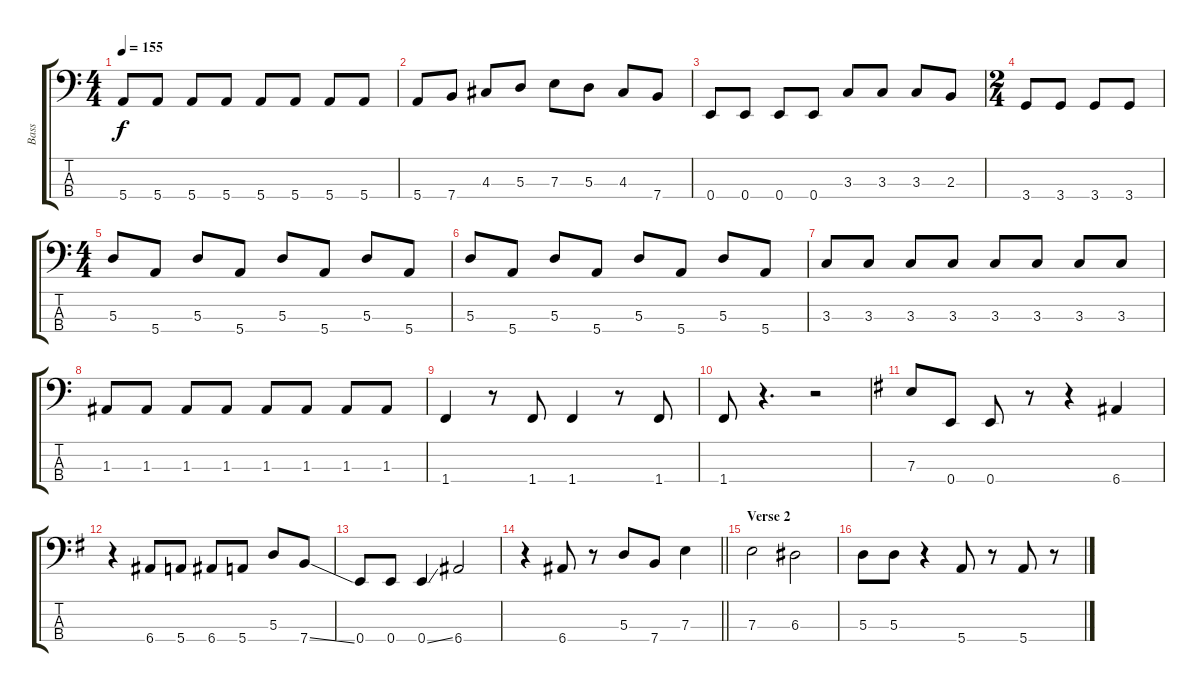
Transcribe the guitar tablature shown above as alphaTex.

\track ("Bass" "Bass") {instrument electricbasspick}
\staff {score tabs}
\tuning (G2 D2 A1 E1) {hide}
\ts (4 4)
\tempo 155
\clef f4
\ks aminor
5.4.8{dy f} 5.4.8 5.4.8 5.4.8 5.4.8 5.4.8 5.4.8 5.4.8 |
5.4.8 7.4.8 4.3.8 5.3.8 7.3.8 5.3.8 4.3.8 7.4.8 |
0.4.8 0.4.8 0.4.8 0.4.8 3.3.8 3.3.8 3.3.8 2.3.8 |
\ts (2 4)
3.4.8 3.4.8 3.4.8 3.4.8 |
\ts (4 4)
5.3.8 5.4.8 5.3.8 5.4.8 5.3.8 5.4.8 5.3.8 5.4.8 |
5.3.8 5.4.8 5.3.8 5.4.8 5.3.8 5.4.8 5.3.8 5.4.8 |
3.3.8 3.3.8 3.3.8 3.3.8 3.3.8 3.3.8 3.3.8 3.3.8 |
1.3.8 1.3.8 1.3.8 1.3.8 1.3.8 1.3.8 1.3.8 1.3.8 |
1.4.4 r.8 1.4.8 1.4.4 r.8 1.4.8 |
1.4.8 r.4{d} r.2 |
\ks eminor
7.3.8 0.4.8 0.4.8 r.8 r.4 6.4.4 |
r.4 6.4.8 5.4.8 6.4.8 5.4.8 5.3.8 7.4{ss}.8 |
0.4.8 0.4.8 0.4{ss}.4 6.4.2 |
\barLineRight lightlight
r.4 6.4.8 r.8 5.3.8 7.4.8 7.3.4 |
\section ("" "Verse 2")
7.3.2 6.3.2 |
5.3.8 5.3.8 r.4 5.4.8 r.8 5.4.8 r.8
